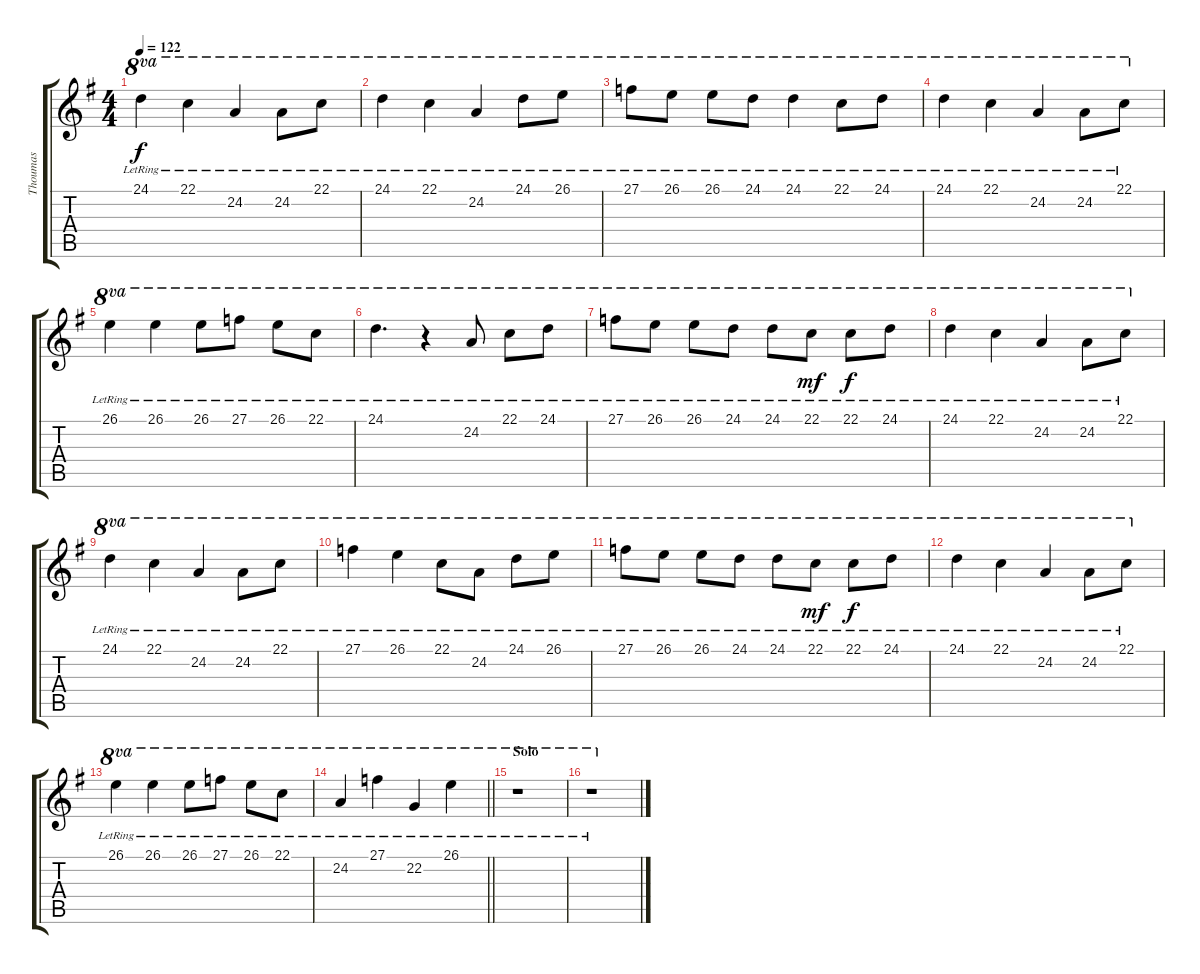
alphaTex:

\track ("Thoumas" "Thoumas") {instrument brightacousticpiano}
\staff {score tabs}
\tuning (D4 A3 F3 C3 G2 C2) {hide}
\ts (4 4)
\tempo 122
\clef g2
\ks g
24.1{lr}.4{ot 8va dy f} 22.1{lr}.4{ot 8va} 24.2{lr}.4{ot 8va} 24.2{lr}.8{ot 8va} 22.1{lr}.8{ot 8va} |
24.1{lr}.4{ot 8va} 22.1{lr}.4{ot 8va} 24.2{lr}.4{ot 8va} 24.1{lr}.8{ot 8va} 26.1{lr}.8{ot 8va} |
27.1{lr}.8{ot 8va} 26.1{lr}.8{ot 8va} 26.1{lr}.8{ot 8va} 24.1{lr}.8{ot 8va} 24.1{lr}.4{ot 8va} 22.1{lr}.8{ot 8va} 24.1{lr}.8{ot 8va} |
24.1{lr}.4{ot 8va} 22.1{lr}.4{ot 8va} 24.2{lr}.4{ot 8va} 24.2{lr}.8{ot 8va} 22.1{lr}.8{ot 8va} |
26.1{lr}.4{ot 8va} 26.1{lr}.4{ot 8va} 26.1{lr}.8{ot 8va} 27.1{lr}.8{ot 8va} 26.1{lr}.8{ot 8va} 22.1{lr}.8{ot 8va} |
24.1{lr}.4{d ot 8va} r.4{ot 8va} 24.2{lr}.8{ot 8va} 22.1{lr}.8{ot 8va} 24.1{lr}.8{ot 8va} |
27.1{lr}.8{ot 8va} 26.1{lr}.8{ot 8va} 26.1{lr}.8{ot 8va} 24.1{lr}.8{ot 8va} 24.1{lr}.8{ot 8va} 22.1{lr}.8{ot 8va dy mf} 22.1{lr}.8{ot 8va dy f} 24.1{lr}.8{ot 8va} |
24.1{lr}.4{ot 8va} 22.1{lr}.4{ot 8va} 24.2{lr}.4{ot 8va} 24.2{lr}.8{ot 8va} 22.1{lr}.8{ot 8va} |
24.1{lr}.4{ot 8va} 22.1{lr}.4{ot 8va} 24.2{lr}.4{ot 8va} 24.2{lr}.8{ot 8va} 22.1{lr}.8{ot 8va} |
27.1{lr}.4{ot 8va} 26.1{lr}.4{ot 8va} 22.1{lr}.8{ot 8va} 24.2{lr}.8{ot 8va} 24.1{lr}.8{ot 8va} 26.1{lr}.8{ot 8va} |
27.1{lr}.8{ot 8va} 26.1{lr}.8{ot 8va} 26.1{lr}.8{ot 8va} 24.1{lr}.8{ot 8va} 24.1{lr}.8{ot 8va} 22.1{lr}.8{ot 8va dy mf} 22.1{lr}.8{ot 8va dy f} 24.1{lr}.8{ot 8va} |
24.1{lr}.4{ot 8va} 22.1{lr}.4{ot 8va} 24.2{lr}.4{ot 8va} 24.2{lr}.8{ot 8va} 22.1{lr}.8{ot 8va} |
26.1{lr}.4{ot 8va} 26.1{lr}.4{ot 8va} 26.1{lr}.8{ot 8va} 27.1{lr}.8{ot 8va} 26.1{lr}.8{ot 8va} 22.1{lr}.8{ot 8va} |
\barLineRight lightlight
24.2{lr}.4{ot 8va} 27.1{lr}.4{ot 8va} 22.2{lr}.4{ot 8va} 26.1{lr}.4{ot 8va} |
\section ("" "Solo")
r.1{ot 8va} |
r.1{ot 8va}
